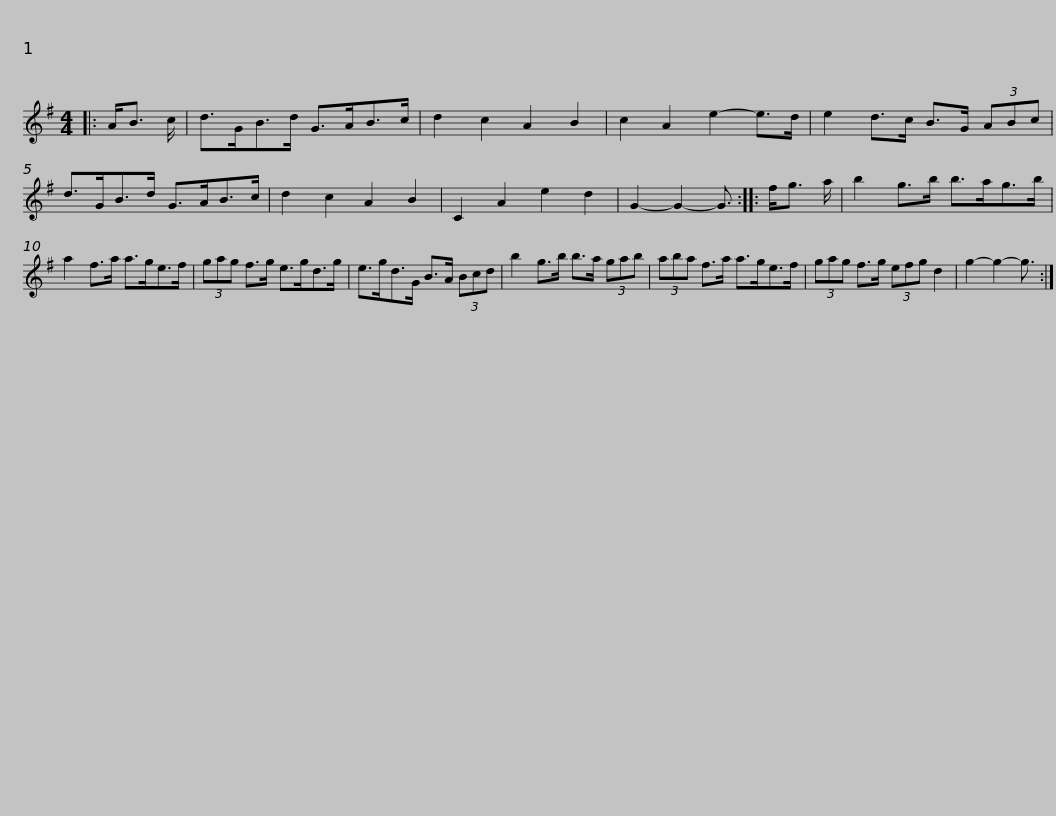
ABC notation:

X:1
L:1/8
M:4/4
I:linebreak $
K:G
V:1 treble
V:1
|: A<B c/ | d>GB>d G>AB>c | d2 c2 A2 B2 | c2 A2 e2- e>d | e2 d>c B>G (3ABc | %5
 d>GB>d G>AB>c |$ d2 c2 A2 B2 | C2 A2 e2 d2 | G2- G2- G3/2 :: f<g a/ | %10
 b2 g>b b>ag>b | a2 f>a a>ge>f |$ (3gag f>g e>gd>g | e>gd>G B>A (3Bcd | b2 g>b b>a (3gab | %15
 (3aba f>a a>ge>f |$ (3gag f>g (3efg d2 | g2- g2- g3/2 :| %18
